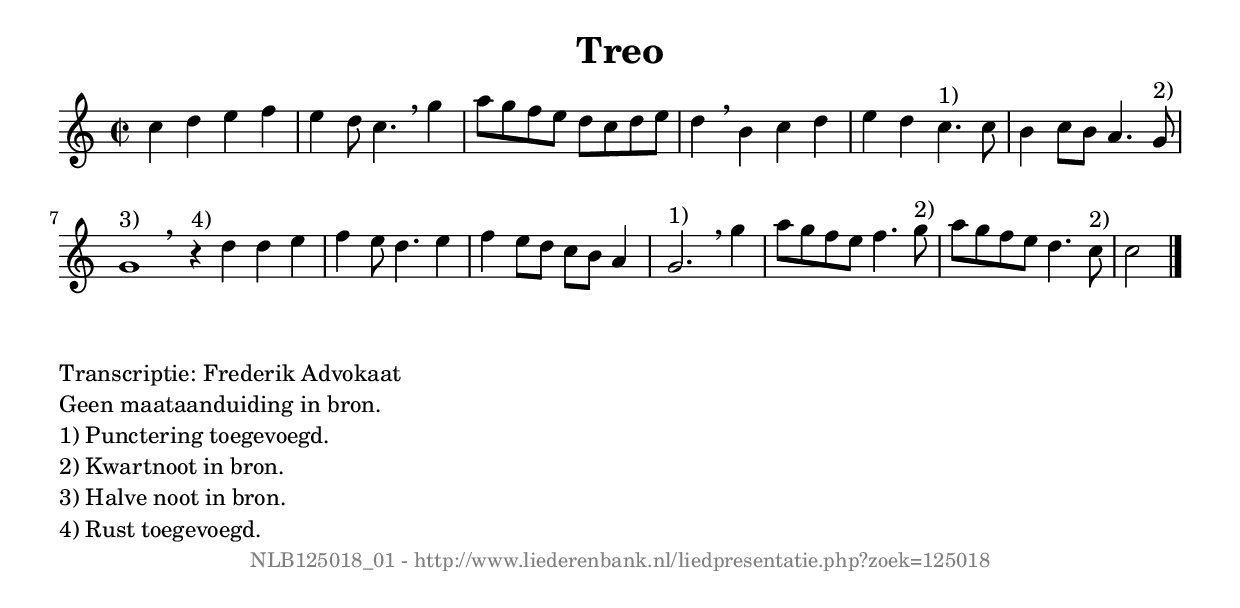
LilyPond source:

%
% produced by wce2krn 1.64 (7 June 2014)
%
\version"2.16"
#(append! paper-alist '(("long" . (cons (* 210 mm) (* 2000 mm)))))
#(set-default-paper-size "long")
sb = {\breathe}
mBreak = {\breathe }
bBreak = {\breathe }
x = {\once\override NoteHead #'style = #'cross }
gl=\glissando
itime={\override Staff.TimeSignature #'stencil = ##f }
ficta = {\once\set suggestAccidentals = ##t}
fine = {\once\override Score.RehearsalMark #'self-alignment-X = #1 \mark \markup {\italic{Fine}}}
dc = {\once\override Score.RehearsalMark #'self-alignment-X = #1 \mark \markup {\italic{D.C.}}}
dcf = {\once\override Score.RehearsalMark #'self-alignment-X = #1 \mark \markup {\italic{D.C. al Fine}}}
dcc = {\once\override Score.RehearsalMark #'self-alignment-X = #1 \mark \markup {\italic{D.C. al Coda}}}
ds = {\once\override Score.RehearsalMark #'self-alignment-X = #1 \mark \markup {\italic{D.S.}}}
dsf = {\once\override Score.RehearsalMark #'self-alignment-X = #1 \mark \markup {\italic{D.S. al Fine}}}
dsc = {\once\override Score.RehearsalMark #'self-alignment-X = #1 \mark \markup {\italic{D.S. al Coda}}}
pv = {\set Score.repeatCommands = #'((volta "1"))}
sv = {\set Score.repeatCommands = #'((volta "2"))}
tv = {\set Score.repeatCommands = #'((volta "3"))}
qv = {\set Score.repeatCommands = #'((volta "4"))}
xv = {\set Score.repeatCommands = #'((volta #f))}
\header{ tagline = ""
title = "Treo"
}
\score {{
\key c \major
\relative g'
{
\set melismaBusyProperties = #'()
\time 2/2
\tempo 4=120
\override Score.MetronomeMark #'transparent = ##t
\override Score.RehearsalMark #'break-visibility = #(vector #t #t #f)
c4 d e f e d8 c4. \sb g'4 a8 g f e d c d e d4 \sb b4 c d e d c4.^"1)" c8 b4 c8 b a4. g8^"2)" g1^"3)" \bar ":|" \bBreak
r4^"4)" d'4 d e f4 e8 d4. e4 f4 e8 d c b a4 g2.^"1)" \sb g'4 a8 g f e f4. g8^"2)" a8 g f e d4. c8^"2)" c2 \bar "|."
 }}
 \midi { }
 \layout {
            indent = 0.0\cm
}
}
\markup { \wordwrap-string #" 
Transcriptie: Frederik Advokaat

Geen maataanduiding in bron.

1) Punctering toegevoegd.

2) Kwartnoot in bron.

3) Halve noot in bron.

4) Rust toegevoegd.
"}
\markup { \vspace #0 } \markup { \with-color #grey \fill-line { \center-column { \smaller "NLB125018_01 - http://www.liederenbank.nl/liedpresentatie.php?zoek=125018" } } }
